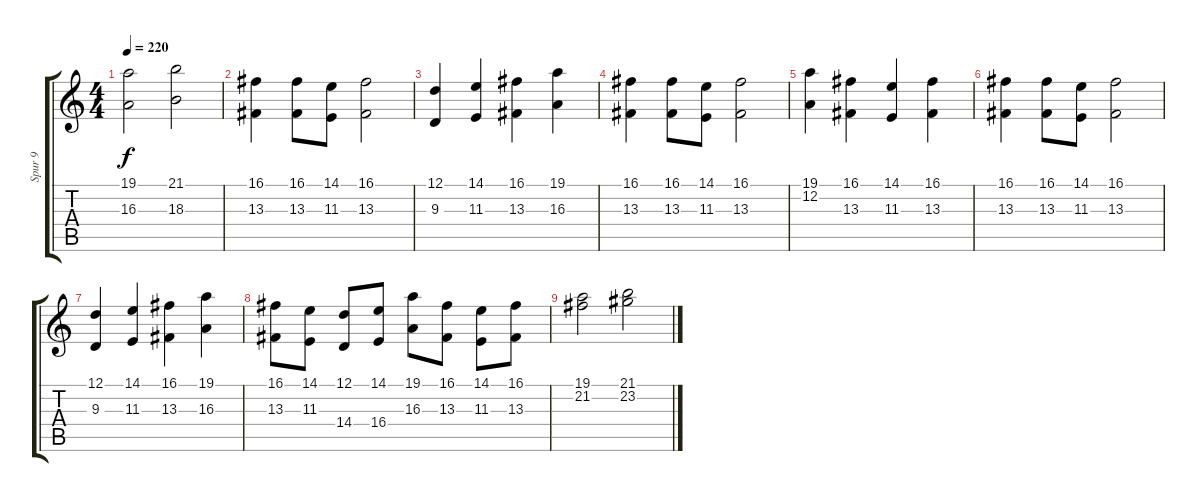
\track ("Spur 9" "Spur 9") {instrument stringensemble1}
\staff {score tabs}
\tuning (D4 A3 F3 C3 G2 D2) {hide}
\ts (4 4)
\tempo 220
\clef g2
\ks c
(19.1 16.3).2{dy f} (21.1 18.3).2 |
(16.1 13.3).4 (16.1 13.3).8 (14.1 11.3).8 (16.1 13.3).2 |
(12.1 9.3).4 (14.1 11.3).4 (16.1 13.3).4 (19.1 16.3).4 |
(16.1 13.3).4 (16.1 13.3).8 (14.1 11.3).8 (16.1 13.3).2 |
(19.1 12.2).4 (16.1 13.3).4 (14.1 11.3).4 (16.1 13.3).4 |
(16.1 13.3).4 (16.1 13.3).8 (14.1 11.3).8 (16.1 13.3).2 |
(12.1 9.3).4 (14.1 11.3).4 (16.1 13.3).4 (19.1 16.3).4 |
(16.1 13.3).8 (14.1 11.3).8 (12.1 14.4).8 (14.1 16.4).8 (19.1 16.3).8 (16.1 13.3).8 (14.1 11.3).8 (16.1 13.3).8 |
(19.1 21.2).2 (21.1 23.2).2
